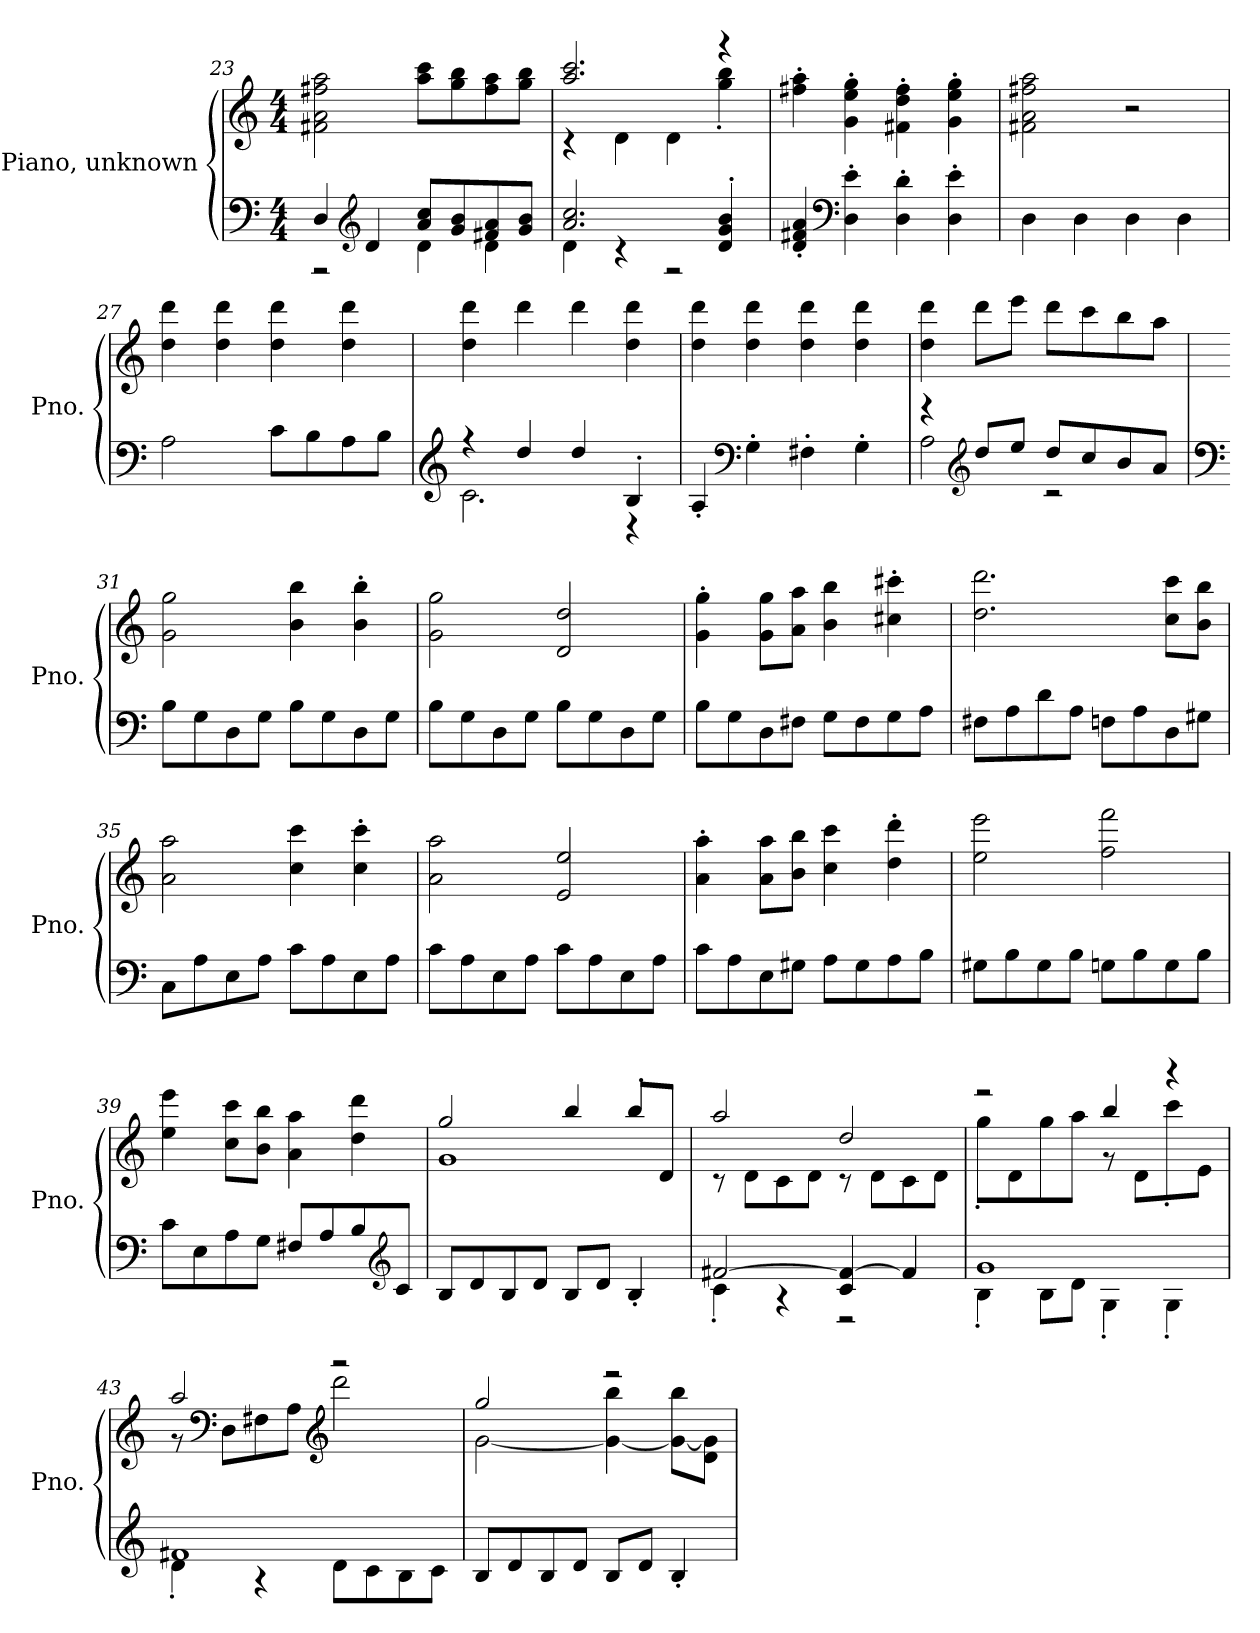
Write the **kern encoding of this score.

**kern	**kern
*part1	*part1
*staff2	*staff1
*I"Piano, unknown	*
*I'Pno.	*
*clefF4	*clefG2
*k[]	*k[]
*M4/4	*M4/4
=23	=23
*^	*
4D/	2r	2f#X\ 2a\ 2ff#X\ 2aa\
*clefG2	*	*
4d/	.	.
8a/ 8cc/L	4d\	8aa\ 8ccc\L
8g/ 8b/	.	8gg\ 8bb\
8f#X/ 8a/	4d\	8ff#\ 8aa\
8g/ 8b/J	.	8gg\ 8bb\J
=24	=24	=24
*	*	*^
2.a/ 2.cc/	4d\	2.aa/ 2.ccc/	4r
.	4r	.	4d\
.	2r	.	4d\
4d/' 4g/' 4b/'	.	4r	4gg\' 4bb\'
*v	*v	*	*
*	*v	*v
=25	=25
4d/' 4f#X/' 4a/'	4ff#X\' 4aa\'
*clefF4	*
4D\' 4e\'	4g\' 4ee\' 4gg\'
4D\' 4d\'	4f#X\' 4dd\' 4ff#\'
4D\' 4e\'	4g\' 4ee\' 4gg\'
!!LO:LB:g=z
=26	=26
4D\	2f#X\ 2a\ 2ff#X\ 2aa\
4D\	.
4D\	2r
4D\	.
=27	=27
2A\	4dd\ 4ddd\
.	4dd\ 4ddd\
8c\L	4dd\ 4ddd\
8B\	.
8A\	4dd\ 4ddd\
8B\J	.
=28	=28
*clefG2	*
*^	*
4r	2.c\	4dd\ 4ddd\
4dd/	.	4ddd\
4dd/	.	4ddd\
4B'/	4r	4dd\ 4ddd\
*v	*v	*
=29	=29
4A'/	4dd\ 4ddd\
*clefF4	*
4G'\	4dd\ 4ddd\
4F#X'\	4dd\ 4ddd\
4G'\	4dd\ 4ddd\
=30	=30
*^	*
4r	2A\	4dd\ 4ddd\
*clefG2	*	*
8dd/L	.	8ddd\L
8ee/J	.	8eee\J
8dd/L	2r	8ddd\L
8cc/	.	8ccc\
8b/	.	8bb\
8a/J	.	8aa\J
*v	*v	*
!!LO:PB:g=z
=31	=31
*clefF4	*
8B\L	2g\ 2gg\
8G\	.
8D\	.
8G\J	.
8B\L	4b\ 4bb\
8G\	.
8D\	4b\' 4bb\'
8G\J	.
=32	=32
8B\L	2g\ 2gg\
8G\	.
8D\	.
8G\J	.
8B\L	2d/ 2dd/
8G\	.
8D\	.
8G\J	.
=33	=33
8B\L	4g\' 4gg\'
8G\	.
8D\	8g\ 8gg\L
8F#X\J	8a\ 8aa\J
8G\L	4b\ 4bb\
8F#\	.
8G\	4cc#X\' 4ccc#X\'
8A\J	.
=34	=34
8F#X\L	2.dd\ 2.ddd\
8A\	.
8d\	.
8A\J	.
8Fn\L	.
8A\	.
8D\	8cc\ 8ccc\L
8G#X\J	8b\ 8bb\J
=35	=35
8C\L	2a\ 2aa\
8A\	.
8E\	.
8A\J	.
8c\L	4cc\ 4ccc\
8A\	.
8E\	4cc\' 4ccc\'
8A\J	.
!!LO:LB:g=z
=36	=36
8c\L	2a\ 2aa\
8A\	.
8E\	.
8A\J	.
8c\L	2e/ 2ee/
8A\	.
8E\	.
8A\J	.
=37	=37
8c\L	4a\' 4aa\'
8A\	.
8E\	8a\ 8aa\L
8G#X\J	8b\ 8bb\J
8A\L	4cc\ 4ccc\
8G#\	.
8A\	4dd\' 4ddd\'
8B\J	.
=38	=38
8G#X\L	2ee\ 2eee\
8B\	.
8G#\	.
8B\J	.
8Gn\L	2ff\ 2fff\
8B\	.
8G\	.
8B\J	.
=39	=39
8c\L	4ee\ 4eee\
8E\	.
8A\	8cc\ 8ccc\L
8G\J	8b\ 8bb\J
8F#X/L	4a\ 4aa\
8A/	.
8B/	4dd\ 4ddd\
*clefG2	*
8c/J	.
!!LO:LB:g=z
=40	=40
*	*^
8B/L	2gg/	1g
8d/	.	.
8B/	.	.
8d/J	.	.
8B/L	4bb/	.
8d/J	.	.
4B'/	8bb'/L	.
.	8d/J	.
=41	=41	=41
*^	*	*
[2f#X/	4c'\	2aa/	8r
.	.	.	8d\L
.	4r	.	8c\
.	.	.	8d\J
4c/ 4f#/_	2r	2dd/	8r
.	.	.	8d\L
4f#/]	.	.	8c\
.	.	.	8d\J
=42	=42	=42	=42
1g	4B'\	2r	8gg'\L
.	.	.	8d\
.	8B\L	.	8gg\
.	8d\J	.	8aa\J
.	4G'\	4bb/	8r
.	.	.	8d\L
.	4G'\	4r	8ccc'\
.	.	.	8e\J
=43	=43	=43	=43
1f#X	4d'\	2aa/	8r
*	*	*clefF4	*
.	.	.	8D\L
.	4r	.	8F#X\
.	.	.	8A\J
*	*	*clefG2	*
.	8d\L	2r	2ddd\
.	8c\	.	.
.	8B\	.	.
.	8c\J	.	.
*v	*v	*	*
!!LO:LB:g=z	!!
=44	=44	=44
8B/L	2gg/	[2g\
8d/	.	.
8B/	.	.
8d/J	.	.
8B/L	2r	4g\_ 4bb\
8d/J	.	.
4B'/	.	8g\_ 8bb\L
.	.	8d\ 8g\]J
*	*v	*v
=	=
*-	*-
